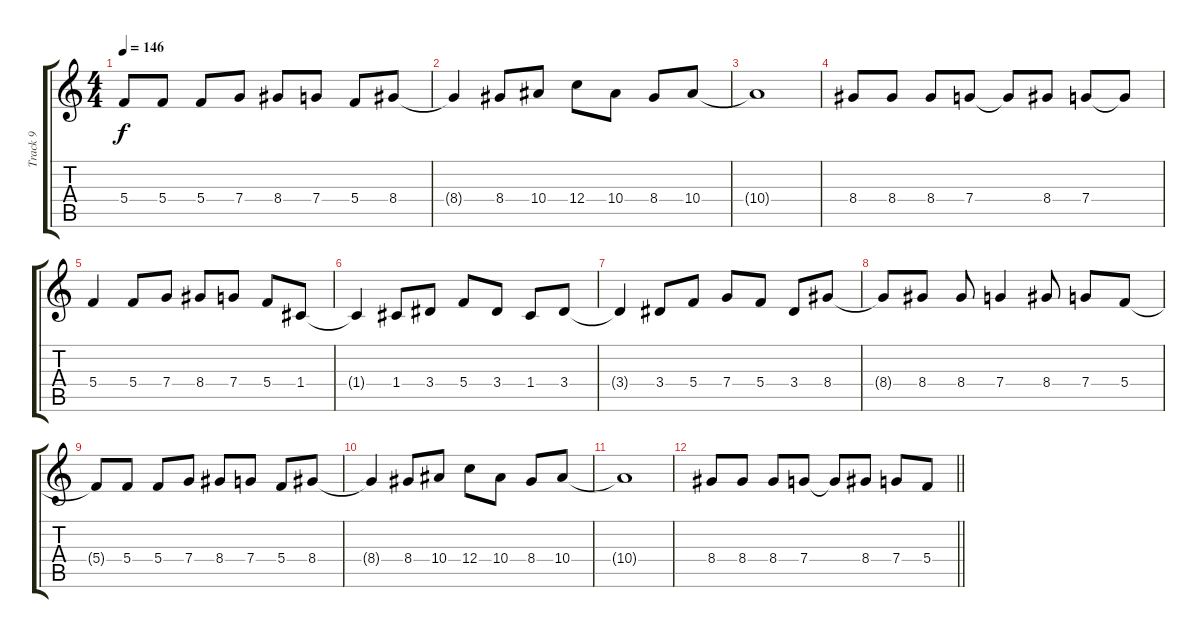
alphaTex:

\track ("Track 9" "Track 9") {instrument distortionguitar bank 255}
\staff {score tabs}
\tuning (D4 A3 F3 C3 G2 C2) {hide}
\ts (4 4)
\tempo 146
\clef g2
\ks c
5.4{t}.8{dy f} 5.4.8 5.4.8 7.4.8 8.4.8 7.4.8 5.4.8 8.4.8 |
8.4{t}.4 8.4.8 10.4.8 12.4.8 10.4.8 8.4.8 10.4.8 |
10.4{t}.1 |
8.4.8 8.4.8 8.4.8 7.4.8 7.4{t}.8 8.4.8 7.4.8 7.4{t}.8 |
5.4.4 5.4.8 7.4.8 8.4.8 7.4.8 5.4.8 1.4.8 |
1.4{t}.4 1.4.8 3.4.8 5.4.8 3.4.8 1.4.8 3.4.8 |
3.4{t}.4 3.4.8 5.4.8 7.4.8 5.4.8 3.4.8 8.4.8 |
8.4{t}.8 8.4.8 8.4.8 7.4.4 8.4.8 7.4.8 5.4.8 |
5.4{t}.8 5.4.8 5.4.8 7.4.8 8.4.8 7.4.8 5.4.8 8.4.8 |
8.4{t}.4 8.4.8 10.4.8 12.4.8 10.4.8 8.4.8 10.4.8 |
10.4{t}.1 |
\barLineRight lightlight
8.4.8 8.4.8 8.4.8 7.4.8 7.4{t}.8 8.4.8 7.4.8 5.4.8
